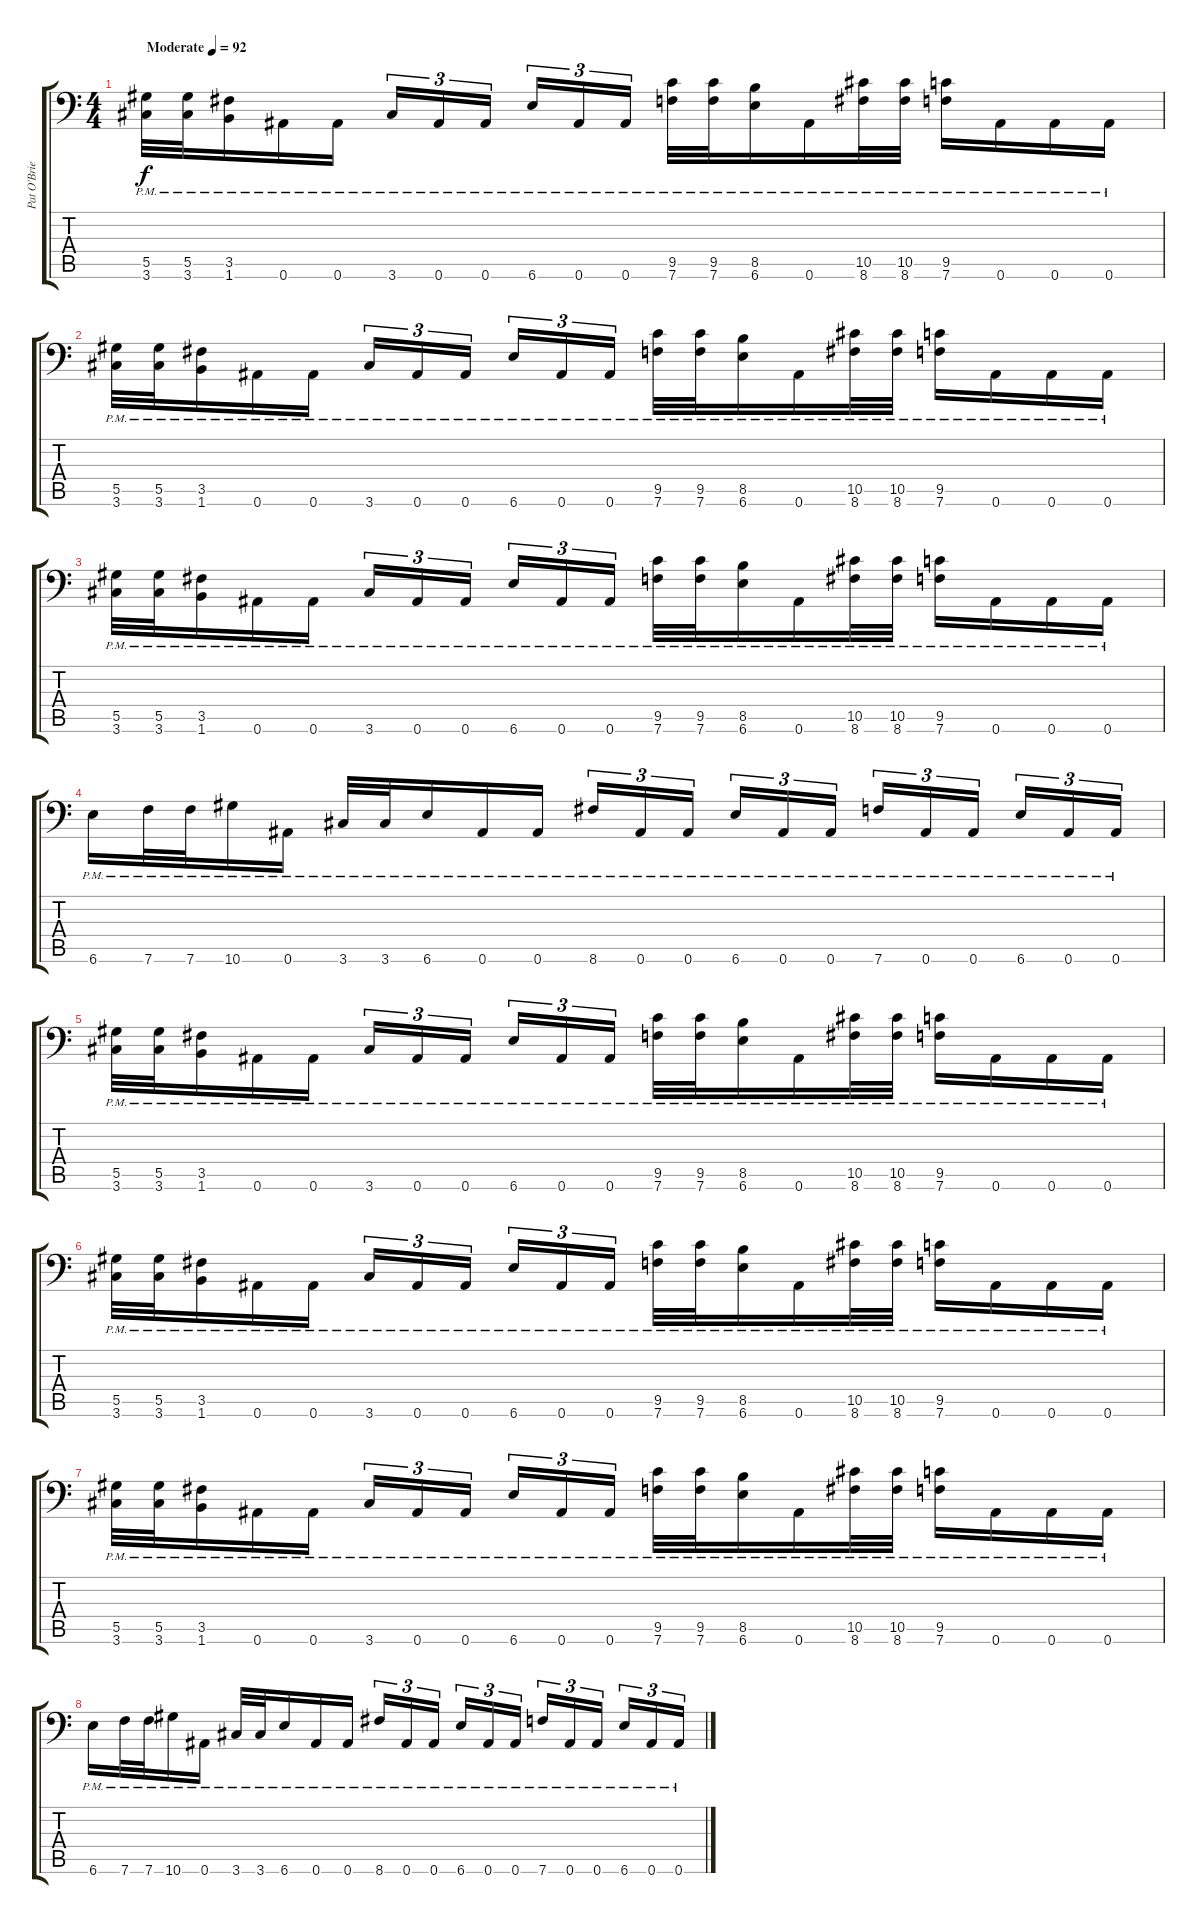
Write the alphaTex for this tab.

\track ("Pat O'Brien" "Pat O'Brie") {instrument distortionguitar}
\staff {score tabs}
\tuning (Bb3 F3 Db3 Ab2 Eb2 Bb1) {hide}
\ts (4 4)
\tempo (92 "Moderate")
\clef f4
\ks c
(5.5{pm} 3.6{pm}).32{dy f instrument distortionguitar} (5.5{pm} 3.6{pm}).32 (3.5{pm} 1.6{pm}).16 0.6{pm}.16 0.6{pm}.16 3.6{pm}.16{tu (3 2)} 0.6{pm}.16{tu (3 2)} 0.6{pm}.16{tu (3 2) beam splitsecondary} 6.6{pm}.16{tu (3 2)} 0.6{pm}.16{tu (3 2)} 0.6{pm}.16{tu (3 2)} (9.5{pm} 7.6{pm}).32 (9.5{pm} 7.6{pm}).32 (8.5{pm} 6.6{pm}).16 0.6{pm}.16 (10.5{pm} 8.6{pm}).32 (10.5{pm} 8.6{pm}).32 (9.5{pm} 7.6{pm}).16 0.6{pm}.16 0.6{pm}.16 0.6{pm}.16 |
(5.5{pm} 3.6{pm}).32 (5.5{pm} 3.6{pm}).32 (3.5{pm} 1.6{pm}).16 0.6{pm}.16 0.6{pm}.16 3.6{pm}.16{tu (3 2)} 0.6{pm}.16{tu (3 2)} 0.6{pm}.16{tu (3 2) beam splitsecondary} 6.6{pm}.16{tu (3 2)} 0.6{pm}.16{tu (3 2)} 0.6{pm}.16{tu (3 2)} (9.5{pm} 7.6{pm}).32 (9.5{pm} 7.6{pm}).32 (8.5{pm} 6.6{pm}).16 0.6{pm}.16 (10.5{pm} 8.6{pm}).32 (10.5{pm} 8.6{pm}).32 (9.5{pm} 7.6{pm}).16 0.6{pm}.16 0.6{pm}.16 0.6{pm}.16 |
(5.5{pm} 3.6{pm}).32 (5.5{pm} 3.6{pm}).32 (3.5{pm} 1.6{pm}).16 0.6{pm}.16 0.6{pm}.16 3.6{pm}.16{tu (3 2)} 0.6{pm}.16{tu (3 2)} 0.6{pm}.16{tu (3 2) beam splitsecondary} 6.6{pm}.16{tu (3 2)} 0.6{pm}.16{tu (3 2)} 0.6{pm}.16{tu (3 2)} (9.5{pm} 7.6{pm}).32 (9.5{pm} 7.6{pm}).32 (8.5{pm} 6.6{pm}).16 0.6{pm}.16 (10.5{pm} 8.6{pm}).32 (10.5{pm} 8.6{pm}).32 (9.5{pm} 7.6{pm}).16 0.6{pm}.16 0.6{pm}.16 0.6{pm}.16 |
6.6{pm}.16 7.6{pm}.32 7.6{pm}.32 10.6{pm}.16 0.6{pm}.16 3.6{pm}.32 3.6{pm}.32 6.6{pm}.16 0.6{pm}.16 0.6{pm}.16 8.6{pm}.16{tu (3 2)} 0.6{pm}.16{tu (3 2)} 0.6{pm}.16{tu (3 2) beam splitsecondary} 6.6{pm}.16{tu (3 2)} 0.6{pm}.16{tu (3 2)} 0.6{pm}.16{tu (3 2)} 7.6{pm}.16{tu (3 2)} 0.6{pm}.16{tu (3 2)} 0.6{pm}.16{tu (3 2) beam splitsecondary} 6.6{pm}.16{tu (3 2)} 0.6{pm}.16{tu (3 2)} 0.6{pm}.16{tu (3 2)} |
(5.5{pm} 3.6{pm}).32 (5.5{pm} 3.6{pm}).32 (3.5{pm} 1.6{pm}).16 0.6{pm}.16 0.6{pm}.16 3.6{pm}.16{tu (3 2)} 0.6{pm}.16{tu (3 2)} 0.6{pm}.16{tu (3 2) beam splitsecondary} 6.6{pm}.16{tu (3 2)} 0.6{pm}.16{tu (3 2)} 0.6{pm}.16{tu (3 2)} (9.5{pm} 7.6{pm}).32 (9.5{pm} 7.6{pm}).32 (8.5{pm} 6.6{pm}).16 0.6{pm}.16 (10.5{pm} 8.6{pm}).32 (10.5{pm} 8.6{pm}).32 (9.5{pm} 7.6{pm}).16 0.6{pm}.16 0.6{pm}.16 0.6{pm}.16 |
(5.5{pm} 3.6{pm}).32 (5.5{pm} 3.6{pm}).32 (3.5{pm} 1.6{pm}).16 0.6{pm}.16 0.6{pm}.16 3.6{pm}.16{tu (3 2)} 0.6{pm}.16{tu (3 2)} 0.6{pm}.16{tu (3 2) beam splitsecondary} 6.6{pm}.16{tu (3 2)} 0.6{pm}.16{tu (3 2)} 0.6{pm}.16{tu (3 2)} (9.5{pm} 7.6{pm}).32 (9.5{pm} 7.6{pm}).32 (8.5{pm} 6.6{pm}).16 0.6{pm}.16 (10.5{pm} 8.6{pm}).32 (10.5{pm} 8.6{pm}).32 (9.5{pm} 7.6{pm}).16 0.6{pm}.16 0.6{pm}.16 0.6{pm}.16 |
(5.5{pm} 3.6{pm}).32 (5.5{pm} 3.6{pm}).32 (3.5{pm} 1.6{pm}).16 0.6{pm}.16 0.6{pm}.16 3.6{pm}.16{tu (3 2)} 0.6{pm}.16{tu (3 2)} 0.6{pm}.16{tu (3 2) beam splitsecondary} 6.6{pm}.16{tu (3 2)} 0.6{pm}.16{tu (3 2)} 0.6{pm}.16{tu (3 2)} (9.5{pm} 7.6{pm}).32 (9.5{pm} 7.6{pm}).32 (8.5{pm} 6.6{pm}).16 0.6{pm}.16 (10.5{pm} 8.6{pm}).32 (10.5{pm} 8.6{pm}).32 (9.5{pm} 7.6{pm}).16 0.6{pm}.16 0.6{pm}.16 0.6{pm}.16 |
6.6{pm}.16 7.6{pm}.32 7.6{pm}.32 10.6{pm}.16 0.6{pm}.16 3.6{pm}.32 3.6{pm}.32 6.6{pm}.16 0.6{pm}.16 0.6{pm}.16 8.6{pm}.16{tu (3 2)} 0.6{pm}.16{tu (3 2)} 0.6{pm}.16{tu (3 2) beam splitsecondary} 6.6{pm}.16{tu (3 2)} 0.6{pm}.16{tu (3 2)} 0.6{pm}.16{tu (3 2)} 7.6{pm}.16{tu (3 2)} 0.6{pm}.16{tu (3 2)} 0.6{pm}.16{tu (3 2) beam splitsecondary} 6.6{pm}.16{tu (3 2)} 0.6{pm}.16{tu (3 2)} 0.6{pm}.16{tu (3 2)}
